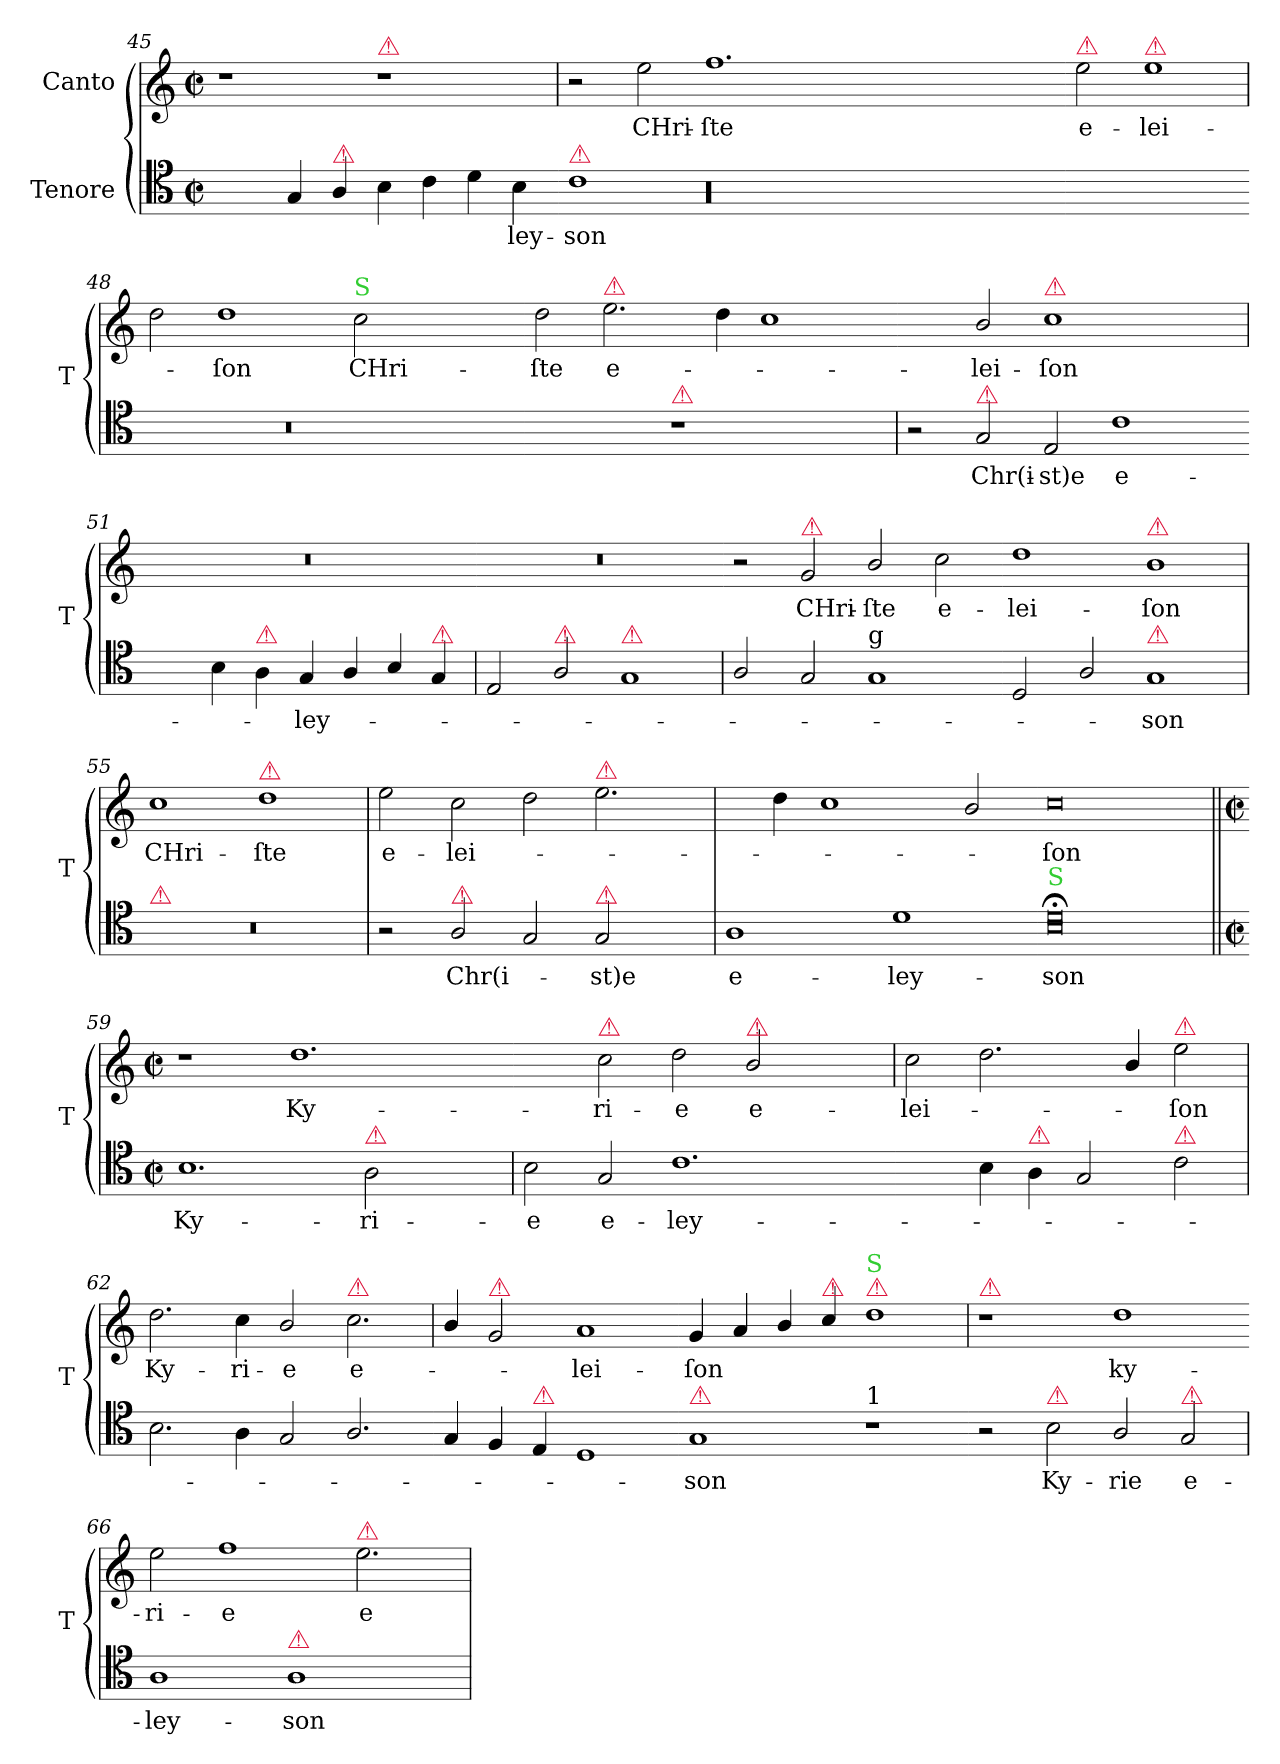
**kern	**text	**kern	**text
*part2	*part2	*part1	*part1
*staff2	*staff2	*staff1	*staff1
*I"Tenore	*	*I"Canto	*
*I'T	*	*	*
*clefC4	*	*clefG2	*
*k[]	*	*k[]	*
*M2/1	*	*M2/1	*
*met(c|)	*	*met(c|)	*
=45	=45	=45	=45
2ryy	.	1r	.
4G/	.	.	.
!LO:TX:a:color=crimson:t=⚠	!	!	!
4A/	.	.	.
!	!	!LO:TX:a:color=crimson:t=⚠	!
4B\	.	1r	.
4c\	.	.	.
4d\	.	.	.
4B\	-ley-	.	.
=46-	=46	=46	=46
!LO:TX:a:color=crimson:t=⚠	!	!	!
1c	-son	2r	.
!	!	!	!LO:LY:i
.	.	2ee\	CHri-
!	!	!	!LO:LY:i
00r	.	1.ff	-ſte
.	.	0ryy	.
.	.	2ryy	.
=47-	=47-	=47-	=47-
!	!	!LO:TX:a:color=crimson:t=⚠	!
!	!	!	!LO:LY:i
1.ryy	.	2ee\	e-
!	!	!LO:TX:a:color=crimson:t=⚠	!
!	!	!	!LO:LY:i
.	.	1ee	-lei-
=48-	=48	=48	=48
1ryy	.	2dd\	.
!	!	!	!LO:LY:i
.	.	1dd	-ſon
0r	.	.	.
!	!	!LO:TX:a:color=limegreen:t=S	!
!	!	!	!LO:LY:i
.	.	2cc\	CHri-
.	.	1ryy	.
=49-	=49-	=49-	=49-
!	!	!	!LO:LY:i
1ryy	.	2dd\	-ſte
!	!	!LO:TX:a:color=crimson:t=⚠	!
!	!	!	!LO:LY:i
.	.	2.ee\	e-
!LO:TX:a:color=crimson:t=⚠	!	!	!
1r	.	.	.
.	.	4dd\	.
.	.	1cc\	.
2ryy	.	.	.
=50	=50-	=50-	=50-
2r	.	2ryy	.
!LO:TX:a:color=crimson:t=⚠	!	!	!
!	!	!	!LO:LY:i
2G/	Chr(i-	2b/	-lei-
!	!	!LO:TX:a:color=crimson:t=⚠	!
!	!	!	!LO:LY:i
2E/	-st)e	1cc	-ſon
1c\	e-	.	.
.	.	2ryy	.
=51-	=51	=51	=51
2ryy	.	0r	.
4B\	.	.	.
!LO:TX:a:color=crimson:t=⚠	!	!	!
4A\	.	.	.
4G/	-ley-	.	.
4A/	.	.	.
4B/	.	.	.
!LO:TX:a:color=crimson:t=⚠	!	!	!
4G/	.	.	.
=52	=52-	=52-	=52-
2E/	.	0r	.
!LO:TX:a:color=crimson:t=⚠	!	!	!
2A/	.	.	.
!LO:TX:a:color=crimson:t=⚠	!	!	!
1G	.	.	.
=53	=53-	=53-	=53-
2A/	.	2r	.
!	!	!LO:TX:a:color=crimson:t=⚠	!
!	!	!	!LO:LY:i
2G/	.	2g/	CHri-
!LO:TX:a:t=g	!	!	!
!	!	!	!LO:LY:i
1G	.	2b/	-ſte
!	!	!	!LO:LY:i
.	.	2cc\	e-
=54-	=54-	=54-	=54-
!	!	!	!LO:LY:i
2D/	.	1dd	-lei-
2A/	.	.	.
!	!	!LO:TX:a:color=crimson:t=⚠	!
!LO:TX:a:color=crimson:t=⚠	!	!	!
!	!	!	!LO:LY:i
1G	-son	1b	-ſon
=55	=55	=55	=55
!LO:TX:a:color=crimson:t=⚠	!	!	!
!	!	!	!LO:LY:i
0r	.	1cc	CHri-
!	!	!LO:TX:a:color=crimson:t=⚠	!
!	!	!	!LO:LY:i
.	.	1dd	-ſte
=56	=56	=56	=56
!	!	!	!LO:LY:i
2r	.	2ee\	e-
!LO:TX:a:color=crimson:t=⚠	!	!	!
!	!	!	!LO:LY:i
2A/	Chr(i-	2cc\	-lei-
2G/	.	2dd\	.
!	!	!LO:TX:a:color=crimson:t=⚠	!
!LO:TX:a:color=crimson:t=⚠	!	!	!
2G/	-st)e	2.ee\	.
4ryy	.	.	.
=57	=57	=57	=57
1A	e-	4ryy	.
.	.	4dd\	.
.	.	1cc	.
1d	-ley-	.	.
.	.	2b/	.
=58-	=58-	=58-	=58-
!LO:TX:a:color=limegreen:t=S	!	!	!
!	!	!	!LO:LY:i
0B;<; 0d;<;	-son	0cc	-ſon
=59||	=59||	=59||	=59||
*M2/1	*	*M2/1	*
*met(c|)	*	*met(c|)	*
1.B	Ky-	1r	.
.	.	1.dd	Ky-
!LO:TX:a:color=crimson:t=⚠	!	!	!
2A\	-ri-	.	.
2ryy	.	.	.
=60	=60-	=60-	=60-
2B\	-e	2ryy	.
!	!	!LO:TX:a:color=crimson:t=⚠	!
2G/	e-	2cc\	-ri-
1.c	-ley-	2dd\	-e
!	!	!LO:TX:a:color=crimson:t=⚠	!
.	.	2b/	e-
.	.	2ryy	.
=61-	=61	=61	=61
2ryy	.	2cc\	-lei-
4B\	.	2.dd\	.
!LO:TX:a:color=crimson:t=⚠	!	!	!
4A\	.	.	.
2G/	.	.	.
.	.	4b/	.
!	!	!LO:TX:a:color=crimson:t=⚠	!
!LO:TX:a:color=crimson:t=⚠	!	!	!
2c\	.	2ee\	-ſon
=62	=62	=62	=62
!	!	!	!LO:LY:i
2.B\	.	2.dd\	Ky-
!	!	!	!LO:LY:i
4A\	.	4cc\	-ri-
!	!	!	!LO:LY:i
2G/	.	2b/	-e
!	!	!LO:TX:a:color=crimson:t=⚠	!
!	!	!	!LO:LY:i
2.A/	.	2.cc\	e-
=63-	=63	=63	=63
4G/	.	4b/	.
!	!	!LO:TX:a:color=crimson:t=⚠	!
4F/	.	2g/	.
!LO:TX:a:color=crimson:t=⚠	!	!	!
4E/	.	.	.
!	!	!	!LO:LY:i
1D	.	1a	-lei-
=64-	=64-	=64-	=64-
!LO:TX:a:color=crimson:t=⚠	!	!	!
!	!	!	!LO:LY:i
1G	-son	4g/	-ſon
.	.	4a/	.
.	.	4b/	.
!	!	!LO:TX:a:color=crimson:t=⚠	!
.	.	4cc/	.
!	!	!LO:TX:a:color=crimson:t=⚠	!
!	!	!LO:TX:a:color=limegreen:t=S	!
!LO:TX:a:t=1	!	!	!
1r	.	1dd	.
=65-	=65	=65	=65
!	!	!LO:TX:a:color=crimson:t=⚠	!
2r	.	1r	.
!LO:TX:a:color=crimson:t=⚠	!	!	!
2B\	Ky-	.	.
2A/	-rie	1dd	ky-
!LO:TX:a:color=crimson:t=⚠	!	!	!
2G/	e-	.	.
=66	=66-	=66-	=66-
1A	-ley-	2ee\	-ri-
.	.	1ff	-e
!LO:TX:a:color=crimson:t=⚠	!	!	!
1A	-son	.	.
!	!	!LO:TX:a:color=crimson:t=⚠	!
.	.	2.ee\	e-
4ryy	.	.	.
=	=	=	=
*-	*-	*-	*-
